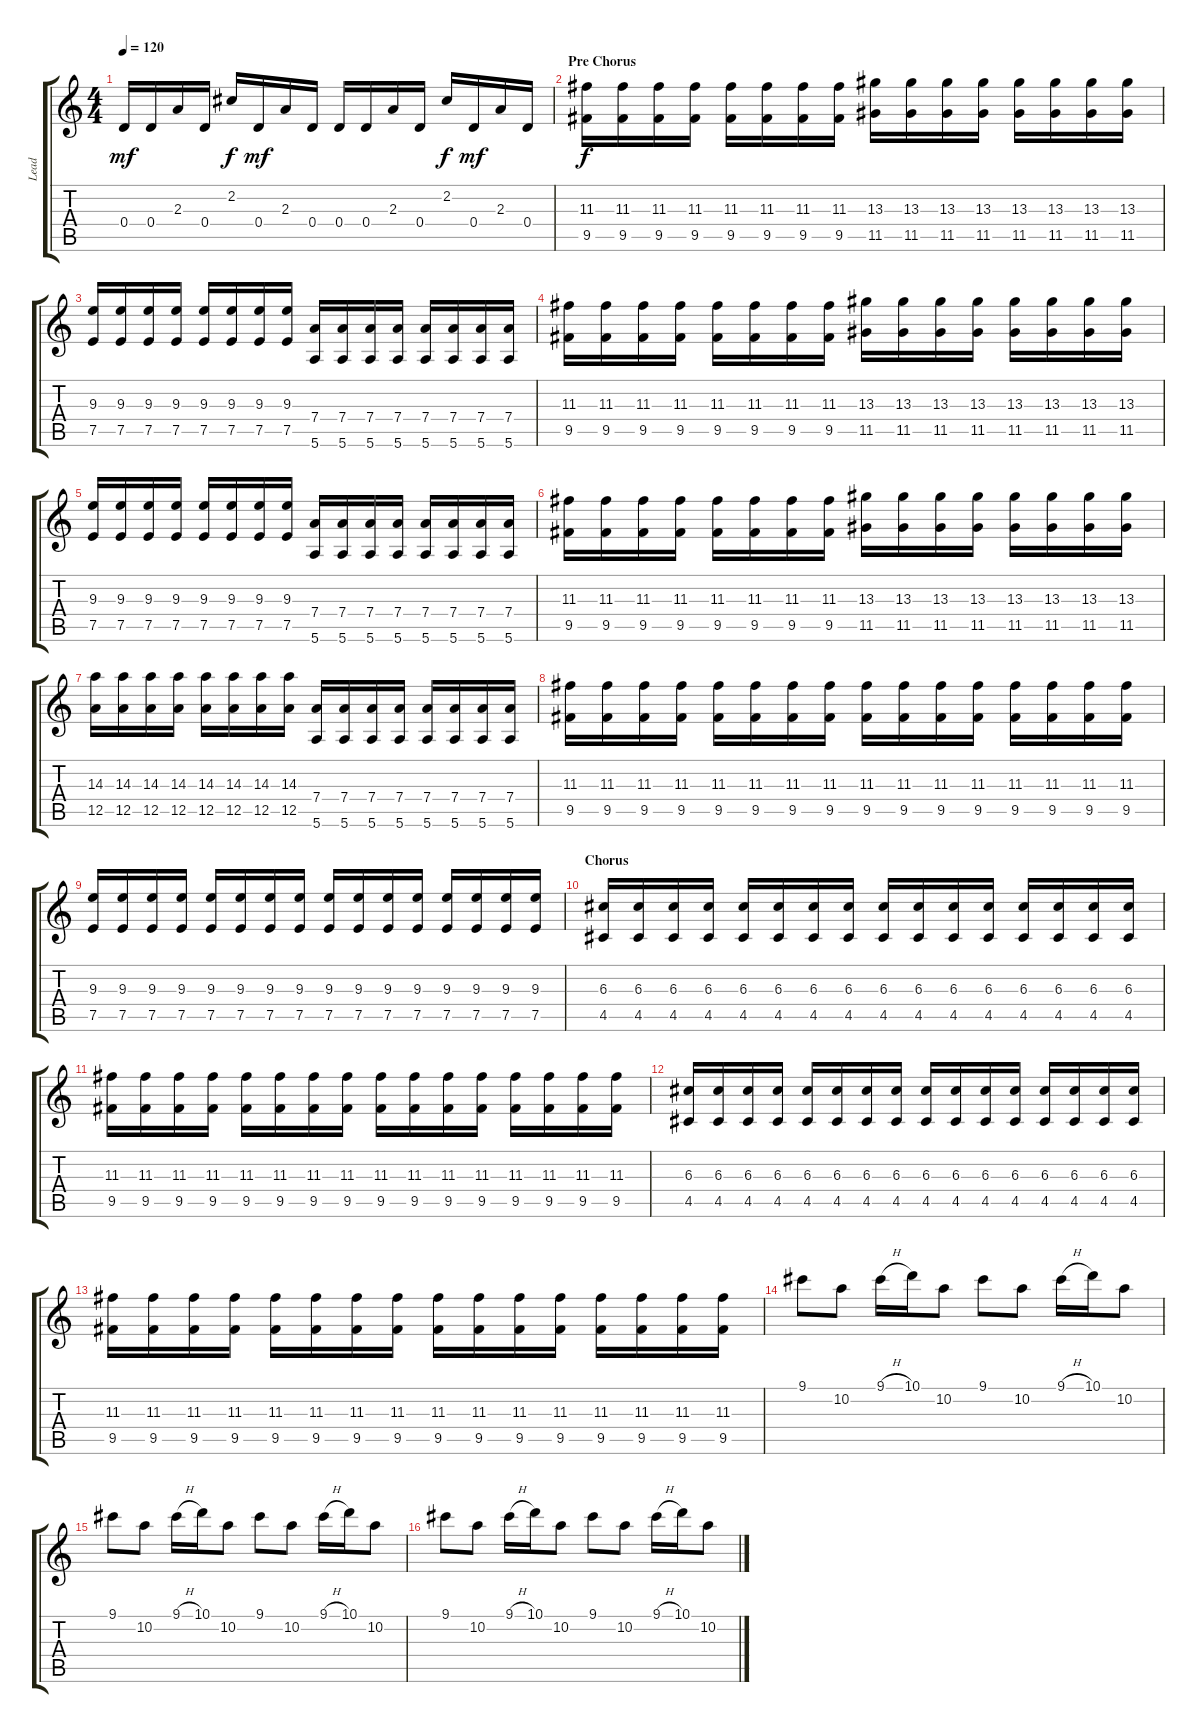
\track ("Lead" "Lead") {instrument distortionguitar}
\staff {score tabs}
\tuning (E4 B3 G3 D3 A2 E2) {hide}
\ts (4 4)
\tempo 120
\clef g2
\ks c
0.4.16{dy mf} 0.4.16 2.3.16 0.4.16 2.2.16{dy f} 0.4.16{dy mf} 2.3.16 0.4.16 0.4.16 0.4.16 2.3.16 0.4.16 2.2.16{dy f} 0.4.16{dy mf} 2.3.16 0.4.16 |
\section ("" "Pre Chorus")
(11.3 9.5).16{dy f} (11.3 9.5).16 (11.3 9.5).16 (11.3 9.5).16 (11.3 9.5).16 (11.3 9.5).16 (11.3 9.5).16 (11.3 9.5).16 (13.3 11.5).16 (13.3 11.5).16 (13.3 11.5).16 (13.3 11.5).16 (13.3 11.5).16 (13.3 11.5).16 (13.3 11.5).16 (13.3 11.5).16 |
(9.3 7.5).16 (9.3 7.5).16 (9.3 7.5).16 (9.3 7.5).16 (9.3 7.5).16 (9.3 7.5).16 (9.3 7.5).16 (9.3 7.5).16 (7.4 5.6).16 (7.4 5.6).16 (7.4 5.6).16 (7.4 5.6).16 (7.4 5.6).16 (7.4 5.6).16 (7.4 5.6).16 (7.4 5.6).16 |
(11.3 9.5).16 (11.3 9.5).16 (11.3 9.5).16 (11.3 9.5).16 (11.3 9.5).16 (11.3 9.5).16 (11.3 9.5).16 (11.3 9.5).16 (13.3 11.5).16 (13.3 11.5).16 (13.3 11.5).16 (13.3 11.5).16 (13.3 11.5).16 (13.3 11.5).16 (13.3 11.5).16 (13.3 11.5).16 |
(9.3 7.5).16 (9.3 7.5).16 (9.3 7.5).16 (9.3 7.5).16 (9.3 7.5).16 (9.3 7.5).16 (9.3 7.5).16 (9.3 7.5).16 (7.4 5.6).16 (7.4 5.6).16 (7.4 5.6).16 (7.4 5.6).16 (7.4 5.6).16 (7.4 5.6).16 (7.4 5.6).16 (7.4 5.6).16 |
(11.3 9.5).16 (11.3 9.5).16 (11.3 9.5).16 (11.3 9.5).16 (11.3 9.5).16 (11.3 9.5).16 (11.3 9.5).16 (11.3 9.5).16 (13.3 11.5).16 (13.3 11.5).16 (13.3 11.5).16 (13.3 11.5).16 (13.3 11.5).16 (13.3 11.5).16 (13.3 11.5).16 (13.3 11.5).16 |
(14.3 12.5).16 (14.3 12.5).16 (14.3 12.5).16 (14.3 12.5).16 (14.3 12.5).16 (14.3 12.5).16 (14.3 12.5).16 (14.3 12.5).16 (7.4 5.6).16 (7.4 5.6).16 (7.4 5.6).16 (7.4 5.6).16 (7.4 5.6).16 (7.4 5.6).16 (7.4 5.6).16 (7.4 5.6).16 |
(11.3 9.5).16 (11.3 9.5).16 (11.3 9.5).16 (11.3 9.5).16 (11.3 9.5).16 (11.3 9.5).16 (11.3 9.5).16 (11.3 9.5).16 (11.3 9.5).16 (11.3 9.5).16 (11.3 9.5).16 (11.3 9.5).16 (11.3 9.5).16 (11.3 9.5).16 (11.3 9.5).16 (11.3 9.5).16 |
(9.3 7.5).16 (9.3 7.5).16 (9.3 7.5).16 (9.3 7.5).16 (9.3 7.5).16 (9.3 7.5).16 (9.3 7.5).16 (9.3 7.5).16 (9.3 7.5).16 (9.3 7.5).16 (9.3 7.5).16 (9.3 7.5).16 (9.3 7.5).16 (9.3 7.5).16 (9.3 7.5).16 (9.3 7.5).16 |
\section ("" "Chorus")
(6.3 4.5).16 (6.3 4.5).16 (6.3 4.5).16 (6.3 4.5).16 (6.3 4.5).16 (6.3 4.5).16 (6.3 4.5).16 (6.3 4.5).16 (6.3 4.5).16 (6.3 4.5).16 (6.3 4.5).16 (6.3 4.5).16 (6.3 4.5).16 (6.3 4.5).16 (6.3 4.5).16 (6.3 4.5).16 |
(11.3 9.5).16 (11.3 9.5).16 (11.3 9.5).16 (11.3 9.5).16 (11.3 9.5).16 (11.3 9.5).16 (11.3 9.5).16 (11.3 9.5).16 (11.3 9.5).16 (11.3 9.5).16 (11.3 9.5).16 (11.3 9.5).16 (11.3 9.5).16 (11.3 9.5).16 (11.3 9.5).16 (11.3 9.5).16 |
(6.3 4.5).16 (6.3 4.5).16 (6.3 4.5).16 (6.3 4.5).16 (6.3 4.5).16 (6.3 4.5).16 (6.3 4.5).16 (6.3 4.5).16 (6.3 4.5).16 (6.3 4.5).16 (6.3 4.5).16 (6.3 4.5).16 (6.3 4.5).16 (6.3 4.5).16 (6.3 4.5).16 (6.3 4.5).16 |
(11.3 9.5).16 (11.3 9.5).16 (11.3 9.5).16 (11.3 9.5).16 (11.3 9.5).16 (11.3 9.5).16 (11.3 9.5).16 (11.3 9.5).16 (11.3 9.5).16 (11.3 9.5).16 (11.3 9.5).16 (11.3 9.5).16 (11.3 9.5).16 (11.3 9.5).16 (11.3 9.5).16 (11.3 9.5).16 |
9.1.8 10.2.8 9.1{h}.16 10.1.16 10.2.8 9.1.8 10.2.8 9.1{h}.16 10.1.16 10.2.8 |
9.1.8 10.2.8 9.1{h}.16 10.1.16 10.2.8 9.1.8 10.2.8 9.1{h}.16 10.1.16 10.2.8 |
9.1.8 10.2.8 9.1{h}.16 10.1.16 10.2.8 9.1.8 10.2.8 9.1{h}.16 10.1.16 10.2.8
